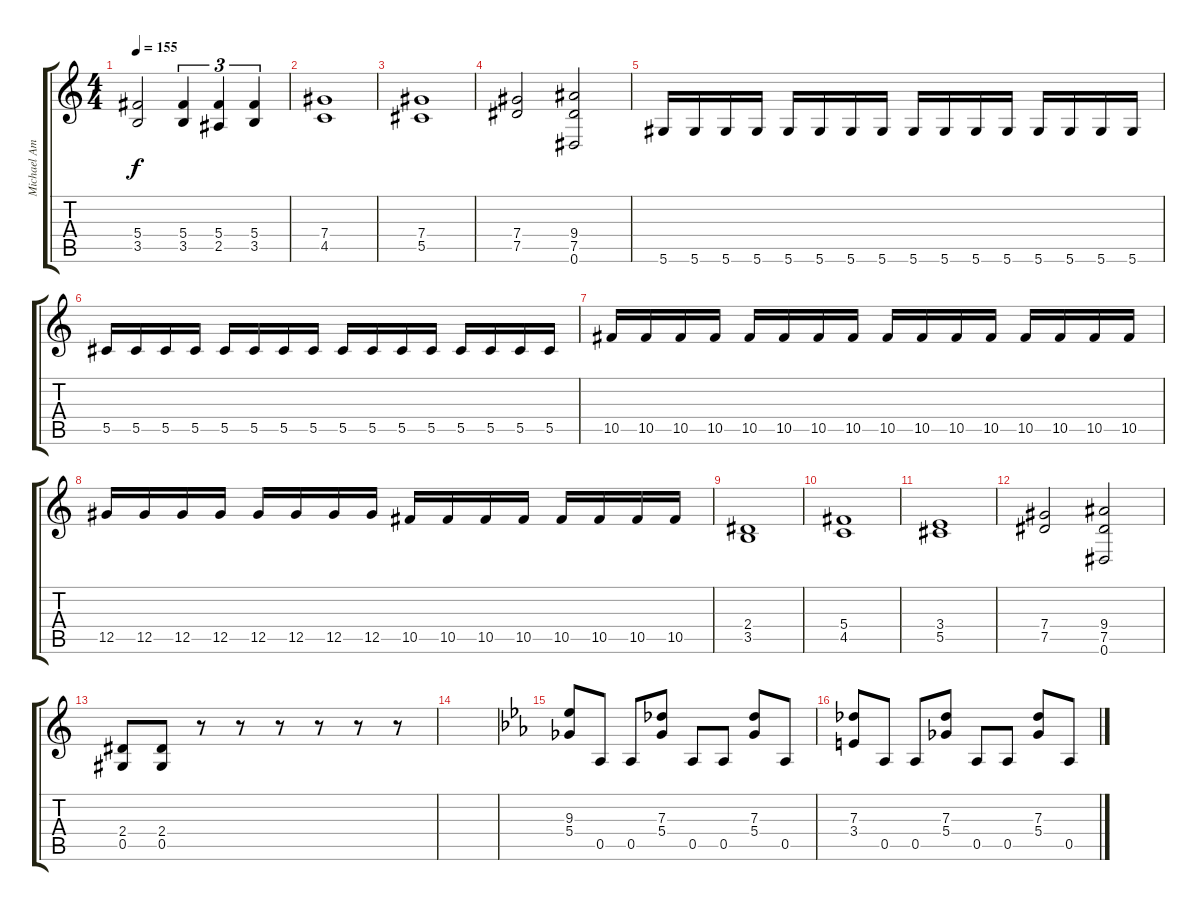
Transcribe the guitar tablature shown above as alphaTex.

\track ("Michael Amott" "Michael Am") {instrument distortionguitar}
\staff {score tabs}
\tuning (Eb4 Bb3 Gb3 Db3 Ab2 Eb2) {hide}
\ts (4 4)
\tempo 155
\clef g2
\ks c
(5.4 3.5).2{dy f} (5.4 3.5).4{tu (3 2)} (5.4 2.5).4{tu (3 2)} (5.4 3.5).4{tu (3 2)} |
(7.4 4.5).1 |
(7.4 5.5).1 |
(7.4 7.5).2 (9.4 7.5 0.6).2 |
5.6.16 5.6.16 5.6.16 5.6.16 5.6.16 5.6.16 5.6.16 5.6.16 5.6.16 5.6.16 5.6.16 5.6.16 5.6.16 5.6.16 5.6.16 5.6.16 |
5.5.16 5.5.16 5.5.16 5.5.16 5.5.16 5.5.16 5.5.16 5.5.16 5.5.16 5.5.16 5.5.16 5.5.16 5.5.16 5.5.16 5.5.16 5.5.16 |
10.5.16 10.5.16 10.5.16 10.5.16 10.5.16 10.5.16 10.5.16 10.5.16 10.5.16 10.5.16 10.5.16 10.5.16 10.5.16 10.5.16 10.5.16 10.5.16 |
12.5.16 12.5.16 12.5.16 12.5.16 12.5.16 12.5.16 12.5.16 12.5.16 10.5.16 10.5.16 10.5.16 10.5.16 10.5.16 10.5.16 10.5.16 10.5.16 |
(2.4 3.5).1 |
(5.4 4.5).1 |
(3.4 5.5).1 |
(7.4 7.5).2 (9.4 7.5 0.6).2 |
(2.4 0.5).8 (2.4 0.5).8 r.8 r.8 r.8 r.8 r.8 r.8 |
|
\ks cminor
(9.3 5.4).8 0.5.8 0.5.8 (7.3 5.4).8 0.5.8 0.5.8 (7.3 5.4).8 0.5.8 |
(7.3 3.4).8 0.5.8 0.5.8 (7.3 5.4).8 0.5.8 0.5.8 (7.3 5.4).8 0.5.8
